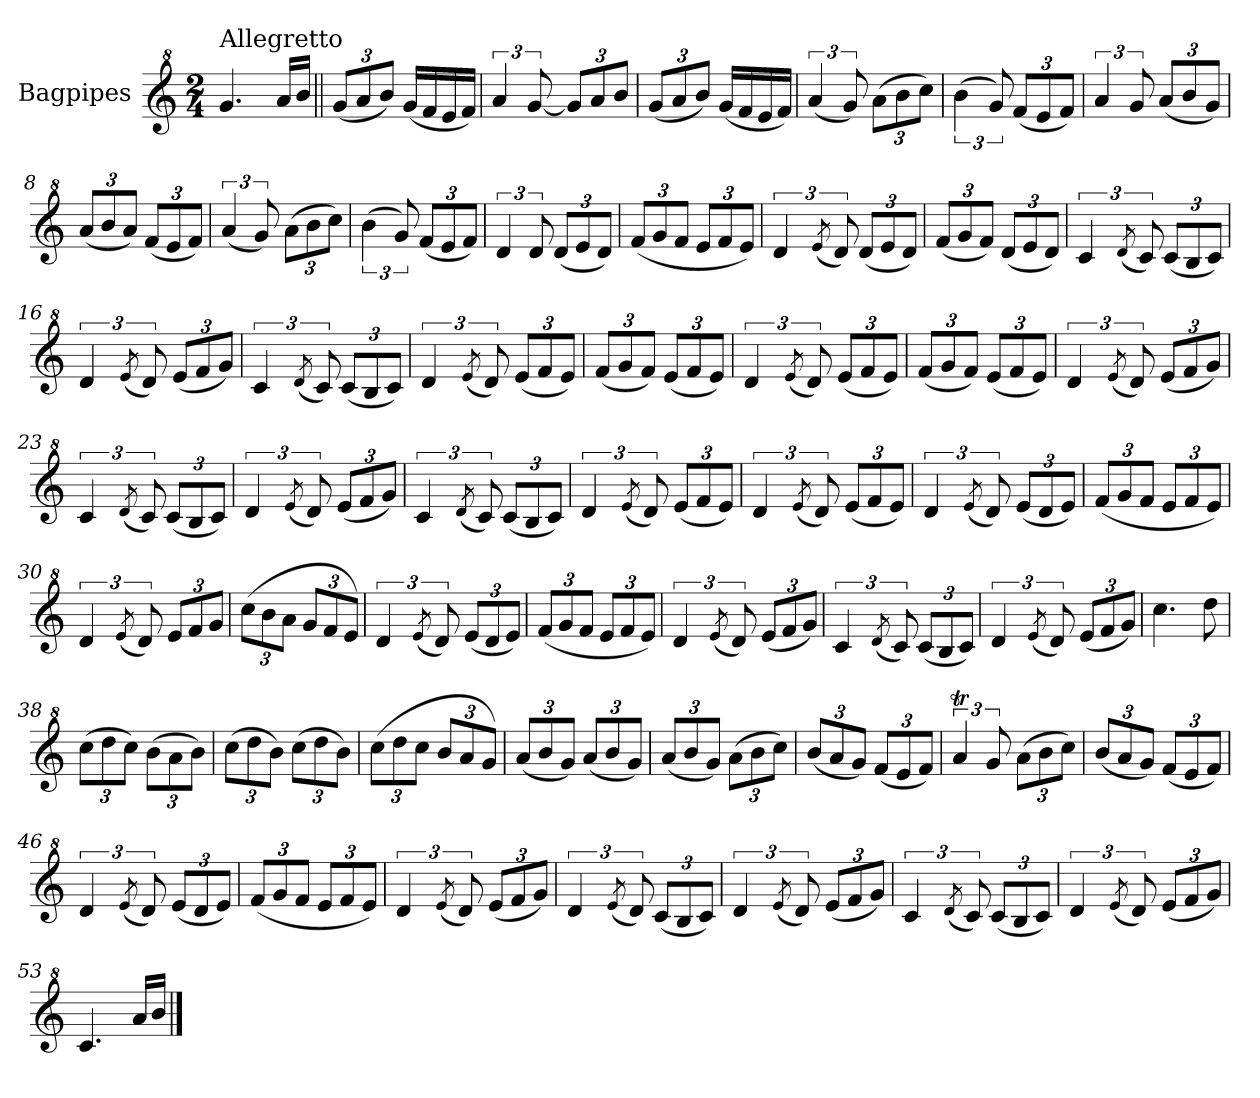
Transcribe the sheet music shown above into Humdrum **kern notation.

**kern
*part1
*staff1
*I"Bagpipes
*I'Bag
*clefG^2
*k[]
*C:
*M2/4
=1
!LO:TX:a:t=Allegretto
4.gg/
16aa/LL
16bb/JJ
=2||
*Xbrackettup
(12gg/L
12aa/
12bb/J)
(16gg/LL
16ff/
16ee/
16ff/JJ)
=3
*brackettup
6aa/
[12gg/
*Xbrackettup
12gg/L]
12aa/
12bb/J
=4
(12gg/L
12aa/
12bb/J)
(16gg/LL
16ff/
16ee/
16ff/JJ)
=5
*brackettup
(6aa/
12gg/)
*Xbrackettup
(12aa\L
12bb\
12ccc\J)
=6
*brackettup
(6bb\
12gg/)
*Xbrackettup
(12ff/L
12ee/
12ff/J)
=7
*brackettup
6aa/
12gg/
*Xbrackettup
(12aa/L
12bb/
12gg/J)
!!LO:LB:g=z
=8
(12aa/L
12bb/
12aa/J)
(12ff/L
12ee/
12ff/J)
=9
*brackettup
(6aa/
12gg/)
*Xbrackettup
(12aa\L
12bb\
12ccc\J)
=10
*brackettup
(6bb\
12gg/)
*Xbrackettup
(12ff/L
12ee/
12ff/J)
=11
*brackettup
6dd/
12dd/
*Xbrackettup
(12dd/L
12ee/
12dd/J)
=12
(12ff/L
12gg/
12ff/J
12ee/L
12ff/
12ee/J)
=13
*brackettup
6dd/
(8qee/
12dd/)
*Xbrackettup
(12dd/L
12ee/
12dd/J)
=14
(12ff/L
12gg/
12ff/J)
(12dd/L
12ee/
12dd/J)
!!LO:LB:g=z
=15
*brackettup
6cc/
(8qdd/
12cc/)
*Xbrackettup
(12cc/L
12b/
12cc/J)
=16
*brackettup
6dd/
(8qee/
12dd/)
*Xbrackettup
(12ee/L
12ff/
12gg/J)
=17
*brackettup
6cc/
(8qdd/
12cc/)
*Xbrackettup
(12cc/L
12b/
12cc/J)
=18
*brackettup
6dd/
(8qee/
12dd/)
*Xbrackettup
(12ee/L
12ff/
12ee/J)
=19
(12ff/L
12gg/
12ff/J)
(12ee/L
12ff/
12ee/J)
=20
*brackettup
6dd/
(8qee/
12dd/)
*Xbrackettup
(12ee/L
12ff/
12ee/J)
=21
(12ff/L
12gg/
12ff/J)
(12ee/L
12ff/
12ee/J)
!!LO:LB:g=z
=22
*brackettup
6dd/
(8qee/
12dd/)
*Xbrackettup
(12ee/L
12ff/
12gg/J)
=23
*brackettup
6cc/
(8qdd/
12cc/)
*Xbrackettup
(12cc/L
12b/
12cc/J)
=24
*brackettup
6dd/
(8qee/
12dd/)
*Xbrackettup
(12ee/L
12ff/
12gg/J)
=25
*brackettup
6cc/
(8qdd/
12cc/)
*Xbrackettup
(12cc/L
12b/
12cc/J)
=26
*brackettup
6dd/
(8qee/
12dd/)
*Xbrackettup
(12ee/L
12ff/
12ee/J)
=27
*brackettup
6dd/
(8qee/
12dd/)
*Xbrackettup
(12ee/L
12ff/
12ee/J)
=28
*brackettup
6dd/
(8qee/
12dd/)
*Xbrackettup
(12ee/L
12dd/
12ee/J)
!!LO:LB:g=z
=29
(12ff/L
12gg/
12ff/J
12ee/L
12ff/
12ee/J)
=30
*brackettup
6dd/
(8qee/
12dd/)
*Xbrackettup
12ee/L
12ff/
12gg/J
=31
(12ccc\L
12bb\
12aa\J
12gg/L
12ff/
12ee/J)
=32
*brackettup
6dd/
(8qee/
12dd/)
*Xbrackettup
(12ee/L
12dd/
12ee/J)
=33
(12ff/L
12gg/
12ff/J
12ee/L
12ff/
12ee/J)
=34
*brackettup
6dd/
(8qee/
12dd/)
*Xbrackettup
(12ee/L
12ff/
12gg/J)
=35
*brackettup
6cc/
(8qdd/
12cc/)
*Xbrackettup
(12cc/L
12b/
12cc/J)
!!LO:LB:g=z
=36
*brackettup
6dd/
(8qee/
12dd/)
*Xbrackettup
(12ee/L
12ff/
12gg/J)
=37
4.ccc\
8ddd\
=38
(12ccc\L
12ddd\
12ccc\J)
(12bb\L
12aa\
12bb\J)
=39
(12ccc\L
12ddd\
12bb\J)
(12ccc\L
12ddd\
12bb\J)
=40
(12ccc\L
12ddd\
12ccc\J
12bb/L
12aa/
12gg/J)
=41
(12aa/L
12bb/
12gg/J)
(12aa/L
12bb/
12gg/J)
=42
(12aa/L
12bb/
12gg/J)
(12aa\L
12bb\
12ccc\J)
!!LO:LB:g=z
=43
(12bb/L
12aa/
12gg/J)
(12ff/L
12ee/
12ff/J)
=44
*brackettup
6aaT/
12gg/
*Xbrackettup
(12aa\L
12bb\
12ccc\J)
=45
(12bb/L
12aa/
12gg/J)
(12ff/L
12ee/
12ff/J)
=46
*brackettup
6dd/
(8qee/
12dd/)
*Xbrackettup
(12ee/L
12dd/
12ee/J)
=47
(12ff/L
12gg/
12ff/J
12ee/L
12ff/
12ee/J)
=48
*brackettup
6dd/
(8qee/
12dd/)
*Xbrackettup
(12ee/L
12ff/
12gg/J)
=49
*brackettup
6dd/
(8qee/
12dd/)
*Xbrackettup
(12cc/L
12b/
12cc/J)
!!LO:LB:g=z
=50
*brackettup
6dd/
(8qee/
12dd/)
*Xbrackettup
(12ee/L
12ff/
12gg/J)
=51
*brackettup
6cc/
(8qdd/
12cc/)
*Xbrackettup
(12cc/L
12b/
12cc/J)
=52
*brackettup
6dd/
(8qee/
12dd/)
*Xbrackettup
(12ee/L
12ff/
12gg/J)
=53
4.cc/
16aa/LL
16bb/JJ
==
*-
